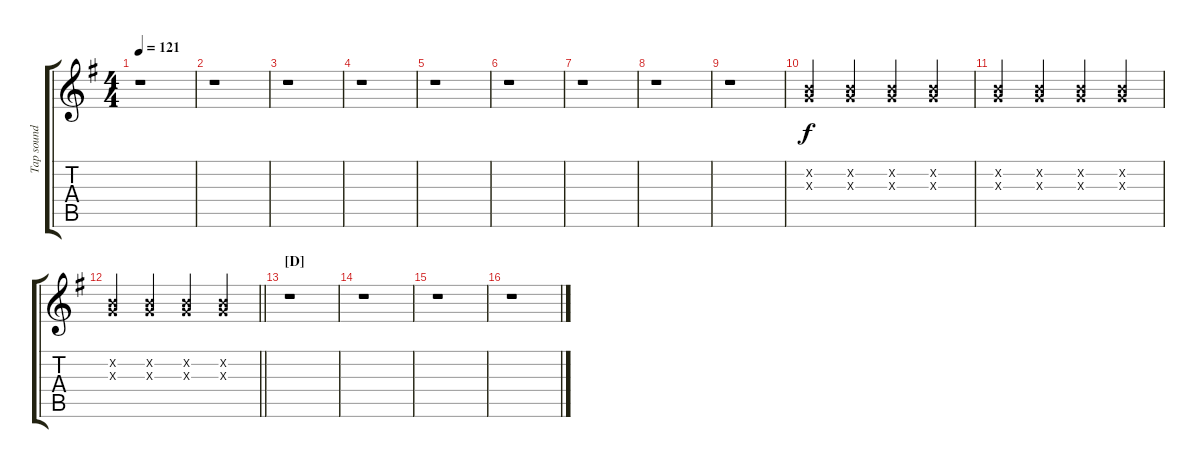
\track ("Tap sound board" "Tap sound ") {instrument acousticguitarsteel}
\staff {score tabs}
\tuning (E4 B3 G3 D3 A2 E2) {hide}
\ts (4 4)
\tempo 121
\clef g2
\ks eminor
r.1{dy f} |
r.1 |
r.1 |
r.1 |
r.1 |
r.1 |
r.1 |
r.1 |
r.1 |
(0.2{x} 0.3{x}).4 (0.2{x} 0.3{x}).4 (0.2{x} 0.3{x}).4 (0.2{x} 0.3{x}).4 |
(0.2{x} 0.3{x}).4 (0.2{x} 0.3{x}).4 (0.2{x} 0.3{x}).4 (0.2{x} 0.3{x}).4 |
\barLineRight lightlight
(0.2{x} 0.3{x}).4 (0.2{x} 0.3{x}).4 (0.2{x} 0.3{x}).4 (0.2{x} 0.3{x}).4 |
\section ("" "[D]")
r.1 |
r.1 |
r.1 |
r.1
